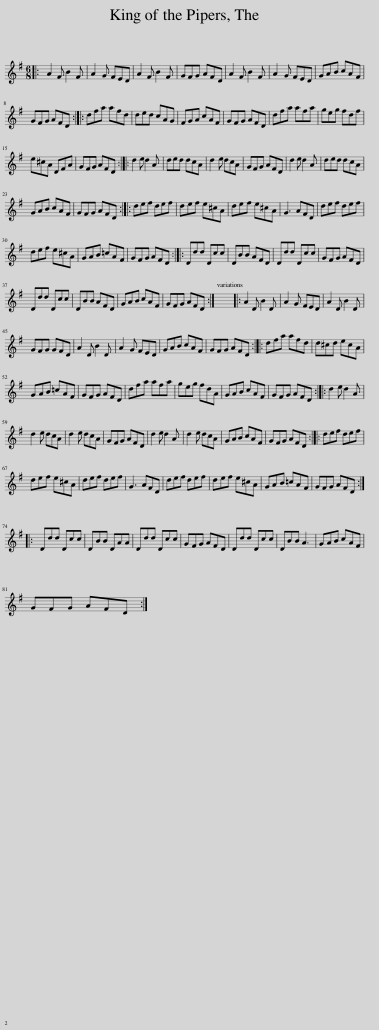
X:1
L:1/8
M:6/8
I:linebreak $
K:G
V:1 treble
V:1
|: A2 F B2 F | A2 G FED | A2 F B2 F | GFG AFD | A2 F B2 F | %5
 A2 G FED | GAB cAF |$ GFG AFD :: dfa afd | ded cAG | %10
 FGA cAF | GFG AFD | dfa afa | geg fdf |$ e^cA DFA | %15
 GFG AFD :: d2 e d2 A | ded dcA | d2 e dcA | GFG AFD | %20
 d2 e d2 A | ded dcA |$ GAB cAF | GFG AFD :: def def | %25
 def e^cA | def e^cA | G3 AFD | def def |$ def e^cA | %30
 GAB =cAF | GFG AFD :: Ddd Dcc | DBB AFD | Ddd Dcc | %35
 GFG AFD |$ Ddd Dcc | DBB AFD | GAB cAF | GFG AFD :| %40
 x6 |: A2 D B2 D | A2 G FED | A2 D B2 D |$ GFG GFD | %45
 A2 D B2 D | A2 G FED | GAB cAF | GFG AFD :: dfa afd | %50
 d^cd ecA |$ GAB =cAF | GFG AFD | dfa afa | geg fdA | %55
 GAB cAF | GFG AFD :: d2 e d2 A |$ d2 e dcA | d2 e dcA | %60
 GFG AFD | d2 e d2 A | d2 e dcA | GAB cAF | GFG AFD :: %65
 def def |$ def e^cA | def def | G3 AFD | def def | %70
 def e^cA | GAB =cAF | GFG AFD ::$ Ddd Dcc | DBB DAA | %75
 Ddd Dcc | GFG AFD | Ddd Dcc | DBB A3 | GAB cAF |$ %80
 GFG AFD :| %81
